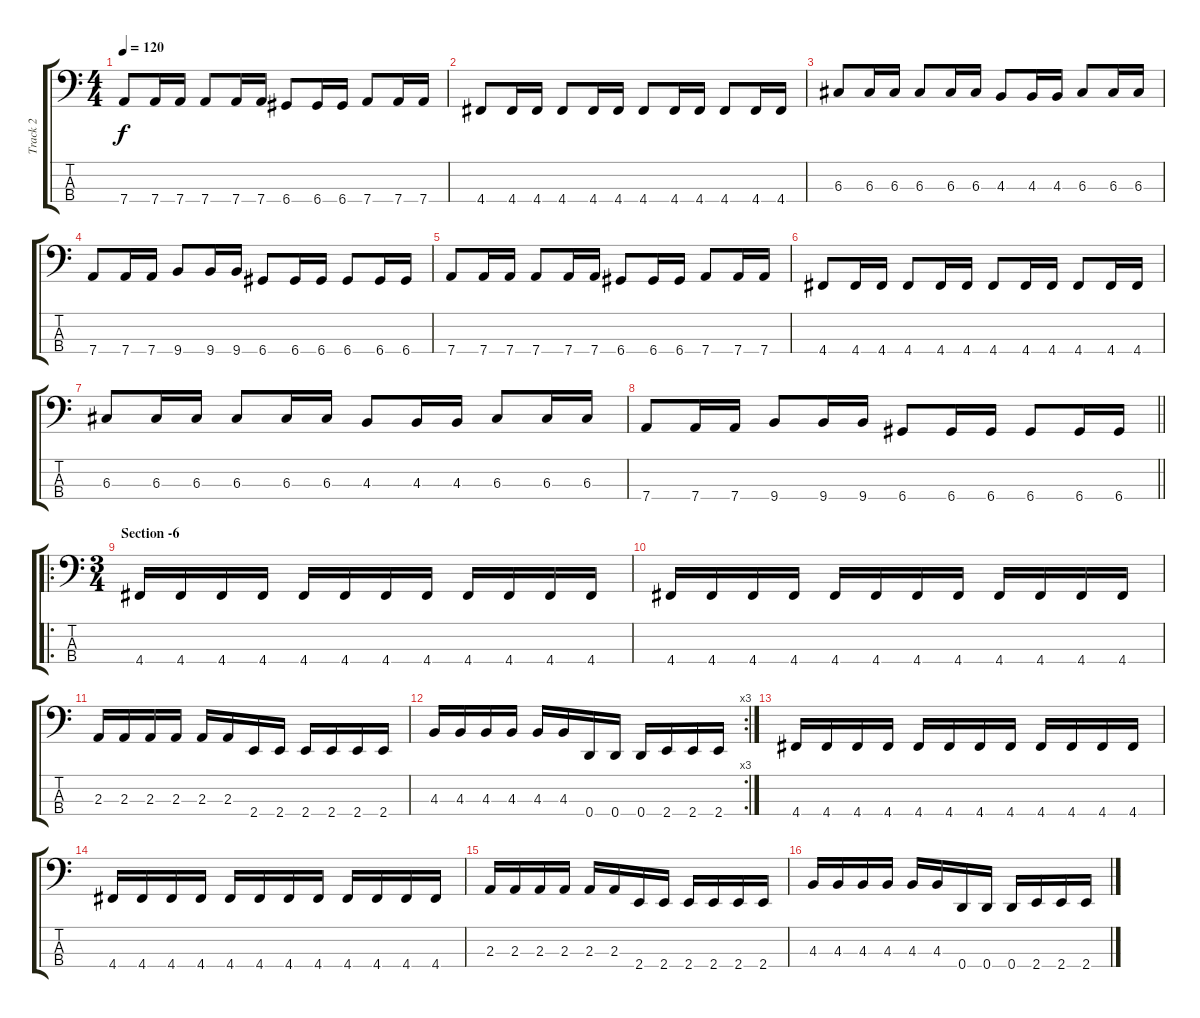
\track ("Track 2" "Track 2") {instrument electricbassfinger}
\staff {score tabs}
\tuning (F2 C2 G1 D1) {hide}
\ts (4 4)
\tempo 120
\clef f4
\ks c
7.4.8{dy f} 7.4.16 7.4.16 7.4.8 7.4.16 7.4.16 6.4.8 6.4.16 6.4.16 7.4.8 7.4.16 7.4.16 |
4.4.8 4.4.16 4.4.16 4.4.8 4.4.16 4.4.16 4.4.8 4.4.16 4.4.16 4.4.8 4.4.16 4.4.16 |
6.3.8 6.3.16 6.3.16 6.3.8 6.3.16 6.3.16 4.3.8 4.3.16 4.3.16 6.3.8 6.3.16 6.3.16 |
7.4.8 7.4.16 7.4.16 9.4.8 9.4.16 9.4.16 6.4.8 6.4.16 6.4.16 6.4.8 6.4.16 6.4.16 |
7.4.8 7.4.16 7.4.16 7.4.8 7.4.16 7.4.16 6.4.8 6.4.16 6.4.16 7.4.8 7.4.16 7.4.16 |
4.4.8 4.4.16 4.4.16 4.4.8 4.4.16 4.4.16 4.4.8 4.4.16 4.4.16 4.4.8 4.4.16 4.4.16 |
6.3.8 6.3.16 6.3.16 6.3.8 6.3.16 6.3.16 4.3.8 4.3.16 4.3.16 6.3.8 6.3.16 6.3.16 |
\barLineRight lightlight
7.4.8 7.4.16 7.4.16 9.4.8 9.4.16 9.4.16 6.4.8 6.4.16 6.4.16 6.4.8 6.4.16 6.4.16 |
\ro
\ts (3 4)
\section ("" "Section -6")
4.4.16 4.4.16 4.4.16 4.4.16 4.4.16 4.4.16 4.4.16 4.4.16 4.4.16 4.4.16 4.4.16 4.4.16 |
4.4.16 4.4.16 4.4.16 4.4.16 4.4.16 4.4.16 4.4.16 4.4.16 4.4.16 4.4.16 4.4.16 4.4.16 |
2.3.16 2.3.16 2.3.16 2.3.16 2.3.16 2.3.16 2.4.16 2.4.16 2.4.16 2.4.16 2.4.16 2.4.16 |
\rc 3
4.3.16 4.3.16 4.3.16 4.3.16 4.3.16 4.3.16 0.4.16 0.4.16 0.4.16 2.4.16 2.4.16 2.4.16 |
4.4.16 4.4.16 4.4.16 4.4.16 4.4.16 4.4.16 4.4.16 4.4.16 4.4.16 4.4.16 4.4.16 4.4.16 |
4.4.16 4.4.16 4.4.16 4.4.16 4.4.16 4.4.16 4.4.16 4.4.16 4.4.16 4.4.16 4.4.16 4.4.16 |
2.3.16 2.3.16 2.3.16 2.3.16 2.3.16 2.3.16 2.4.16 2.4.16 2.4.16 2.4.16 2.4.16 2.4.16 |
4.3.16 4.3.16 4.3.16 4.3.16 4.3.16 4.3.16 0.4.16 0.4.16 0.4.16 2.4.16 2.4.16 2.4.16
